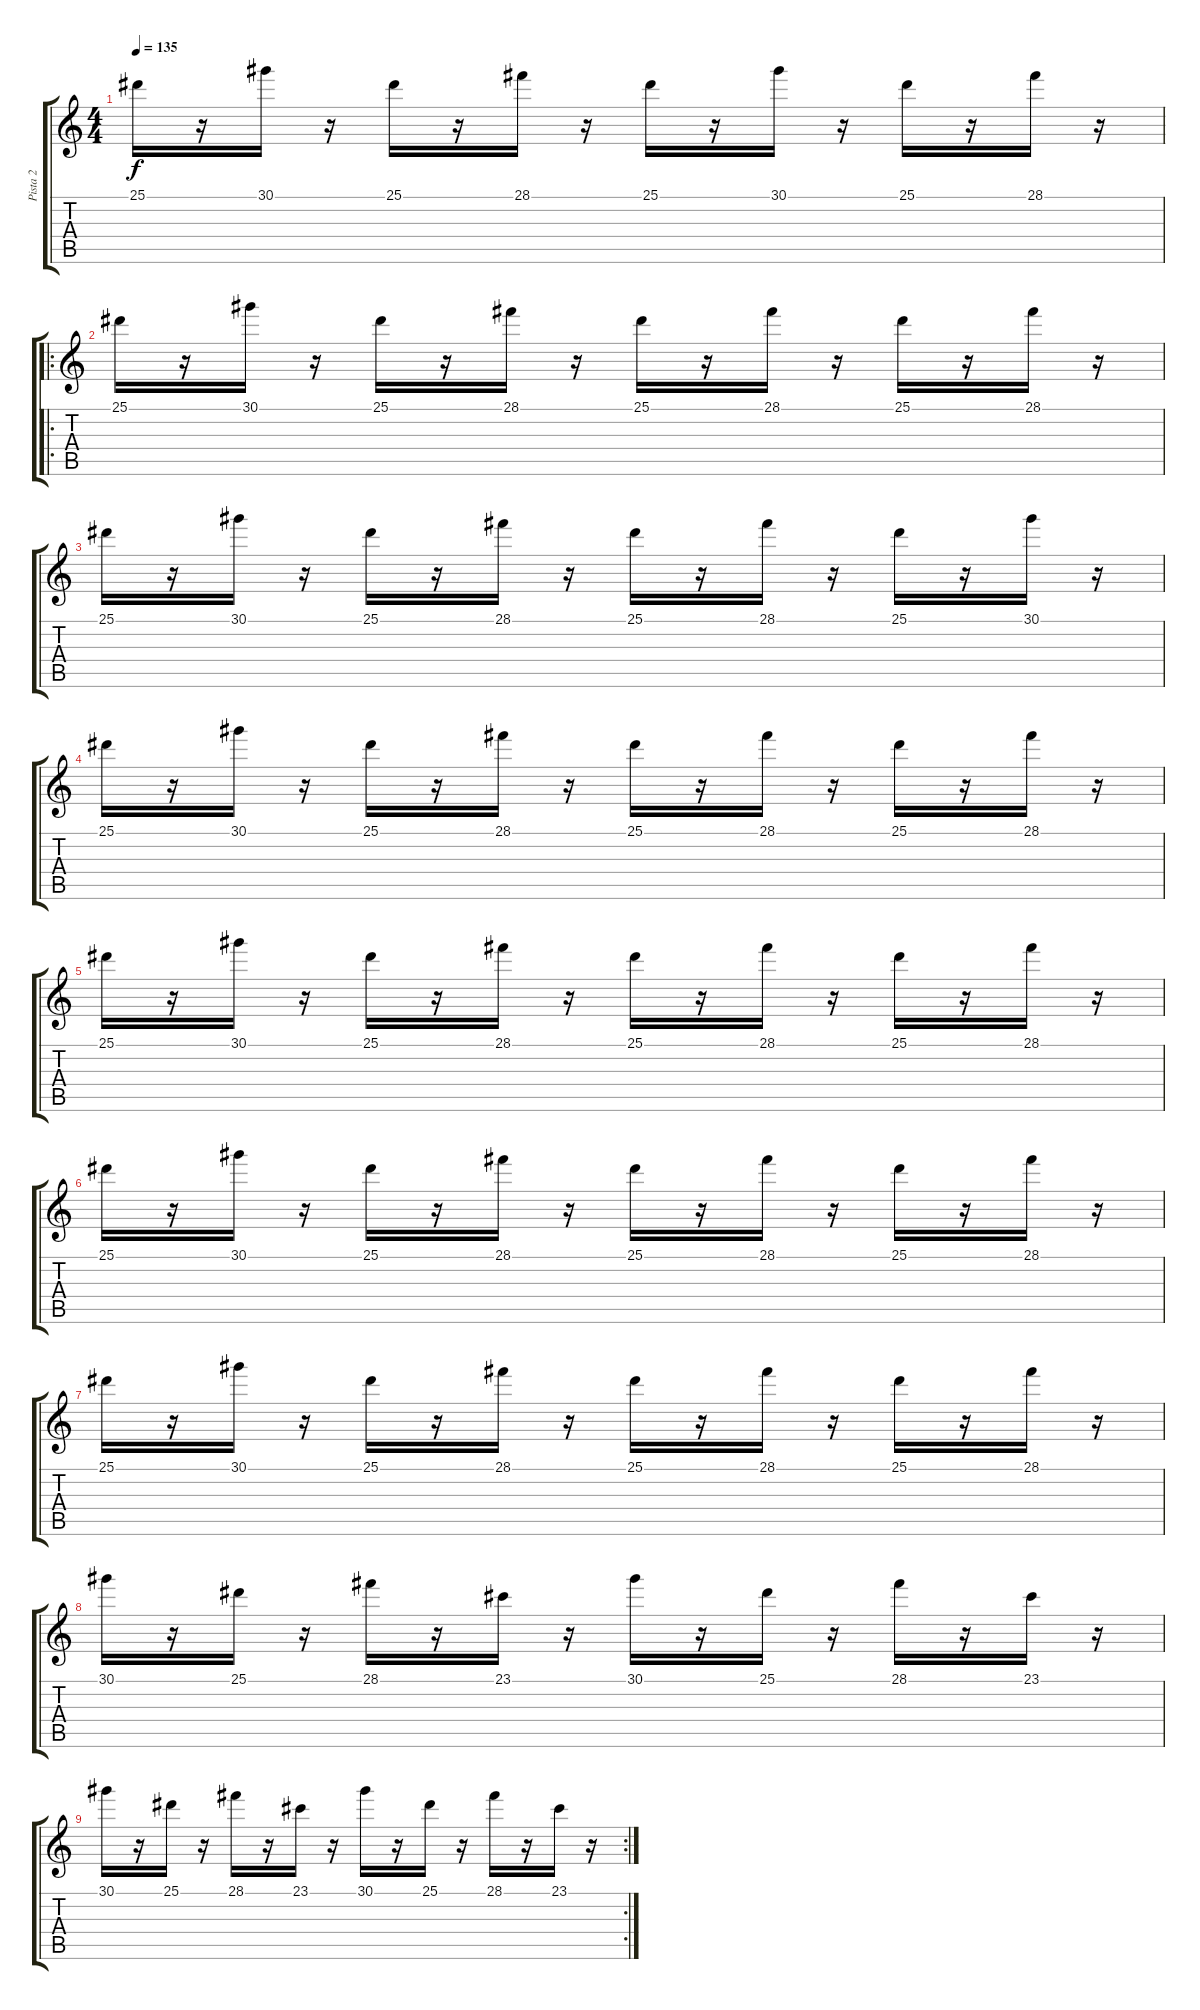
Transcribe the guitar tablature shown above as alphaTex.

\track ("Pista 2" "Pista 2") {instrument electricpiano1}
\staff {score tabs}
\tuning (D4 A3 F3 C3 G2 D2) {hide}
\ts (4 4)
\tempo 135
\clef g2
\ks c
25.1.16{dy f} r.16 30.1.16 r.16 25.1.16 r.16 28.1.16 r.16 25.1.16 r.16 30.1.16 r.16 25.1.16 r.16 28.1.16 r.16 |
\ro
25.1.16{volume 7} r.16 30.1.16 r.16 25.1.16 r.16 28.1.16 r.16 25.1.16 r.16 28.1.16 r.16 25.1.16 r.16 28.1.16 r.16 |
25.1.16 r.16 30.1.16 r.16 25.1.16 r.16 28.1.16 r.16 25.1.16 r.16 28.1.16 r.16 25.1.16 r.16 30.1.16 r.16 |
25.1.16 r.16 30.1.16 r.16 25.1.16 r.16 28.1.16 r.16 25.1.16 r.16 28.1.16 r.16 25.1.16 r.16 28.1.16 r.16 |
25.1.16 r.16 30.1.16 r.16 25.1.16 r.16 28.1.16 r.16 25.1.16 r.16 28.1.16 r.16 25.1.16 r.16 28.1.16 r.16 |
25.1.16 r.16 30.1.16 r.16 25.1.16 r.16 28.1.16 r.16 25.1.16 r.16 28.1.16 r.16 25.1.16 r.16 28.1.16 r.16 |
25.1.16 r.16 30.1.16 r.16 25.1.16 r.16 28.1.16 r.16 25.1.16 r.16 28.1.16 r.16 25.1.16 r.16 28.1.16 r.16 |
30.1.16 r.16 25.1.16 r.16 28.1.16 r.16 23.1.16 r.16 30.1.16 r.16 25.1.16 r.16 28.1.16 r.16 23.1.16 r.16 |
\rc 2
30.1.16 r.16 25.1.16 r.16 28.1.16 r.16 23.1.16 r.16 30.1.16 r.16 25.1.16 r.16 28.1.16 r.16 23.1.16 r.16
